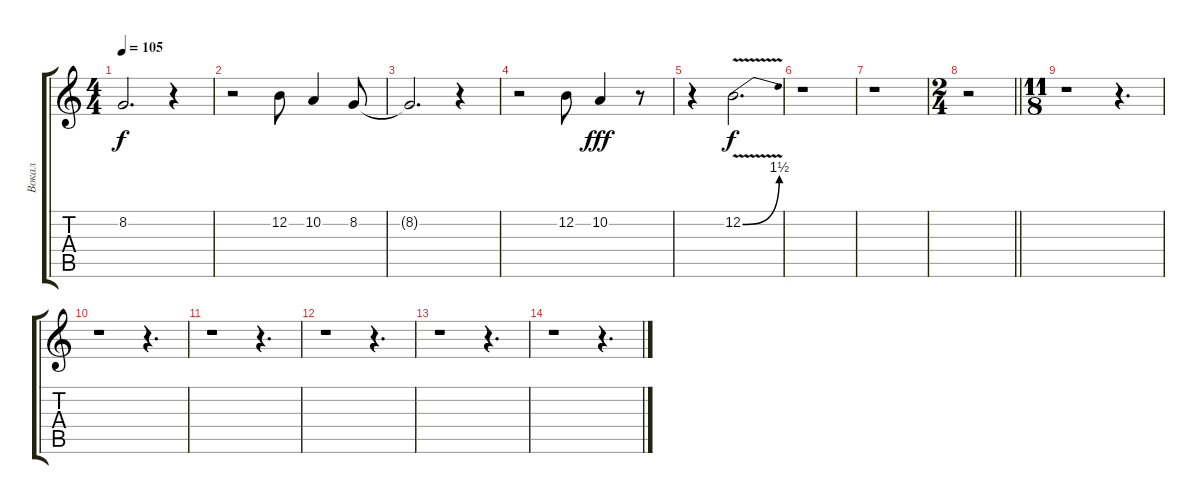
\track ("Вокал" "Вокал") {instrument oboe}
\staff {score tabs}
\tuning (E4 B3 G3 D3 A2 E2) {hide}
\ts (4 4)
\tempo 105
\clef g2
\ks c
8.2{t}.2{d dy f} r.4 |
r.2 12.2.8 10.2.4 8.2.8 |
8.2{t}.2{d} r.4 |
r.2 12.2.8 10.2.4{dy fff} r.8 |
r.4 12.2{be (bend 0 0 60 6) v}.2{d dy f} |
r.1 |
r.1 |
\ts (2 4)
\barLineRight lightlight
r.2 |
\ts (11 8)
r.1 r.4{d} |
r.1 r.4{d} |
r.1 r.4{d} |
r.1 r.4{d} |
r.1 r.4{d} |
r.1 r.4{d}
